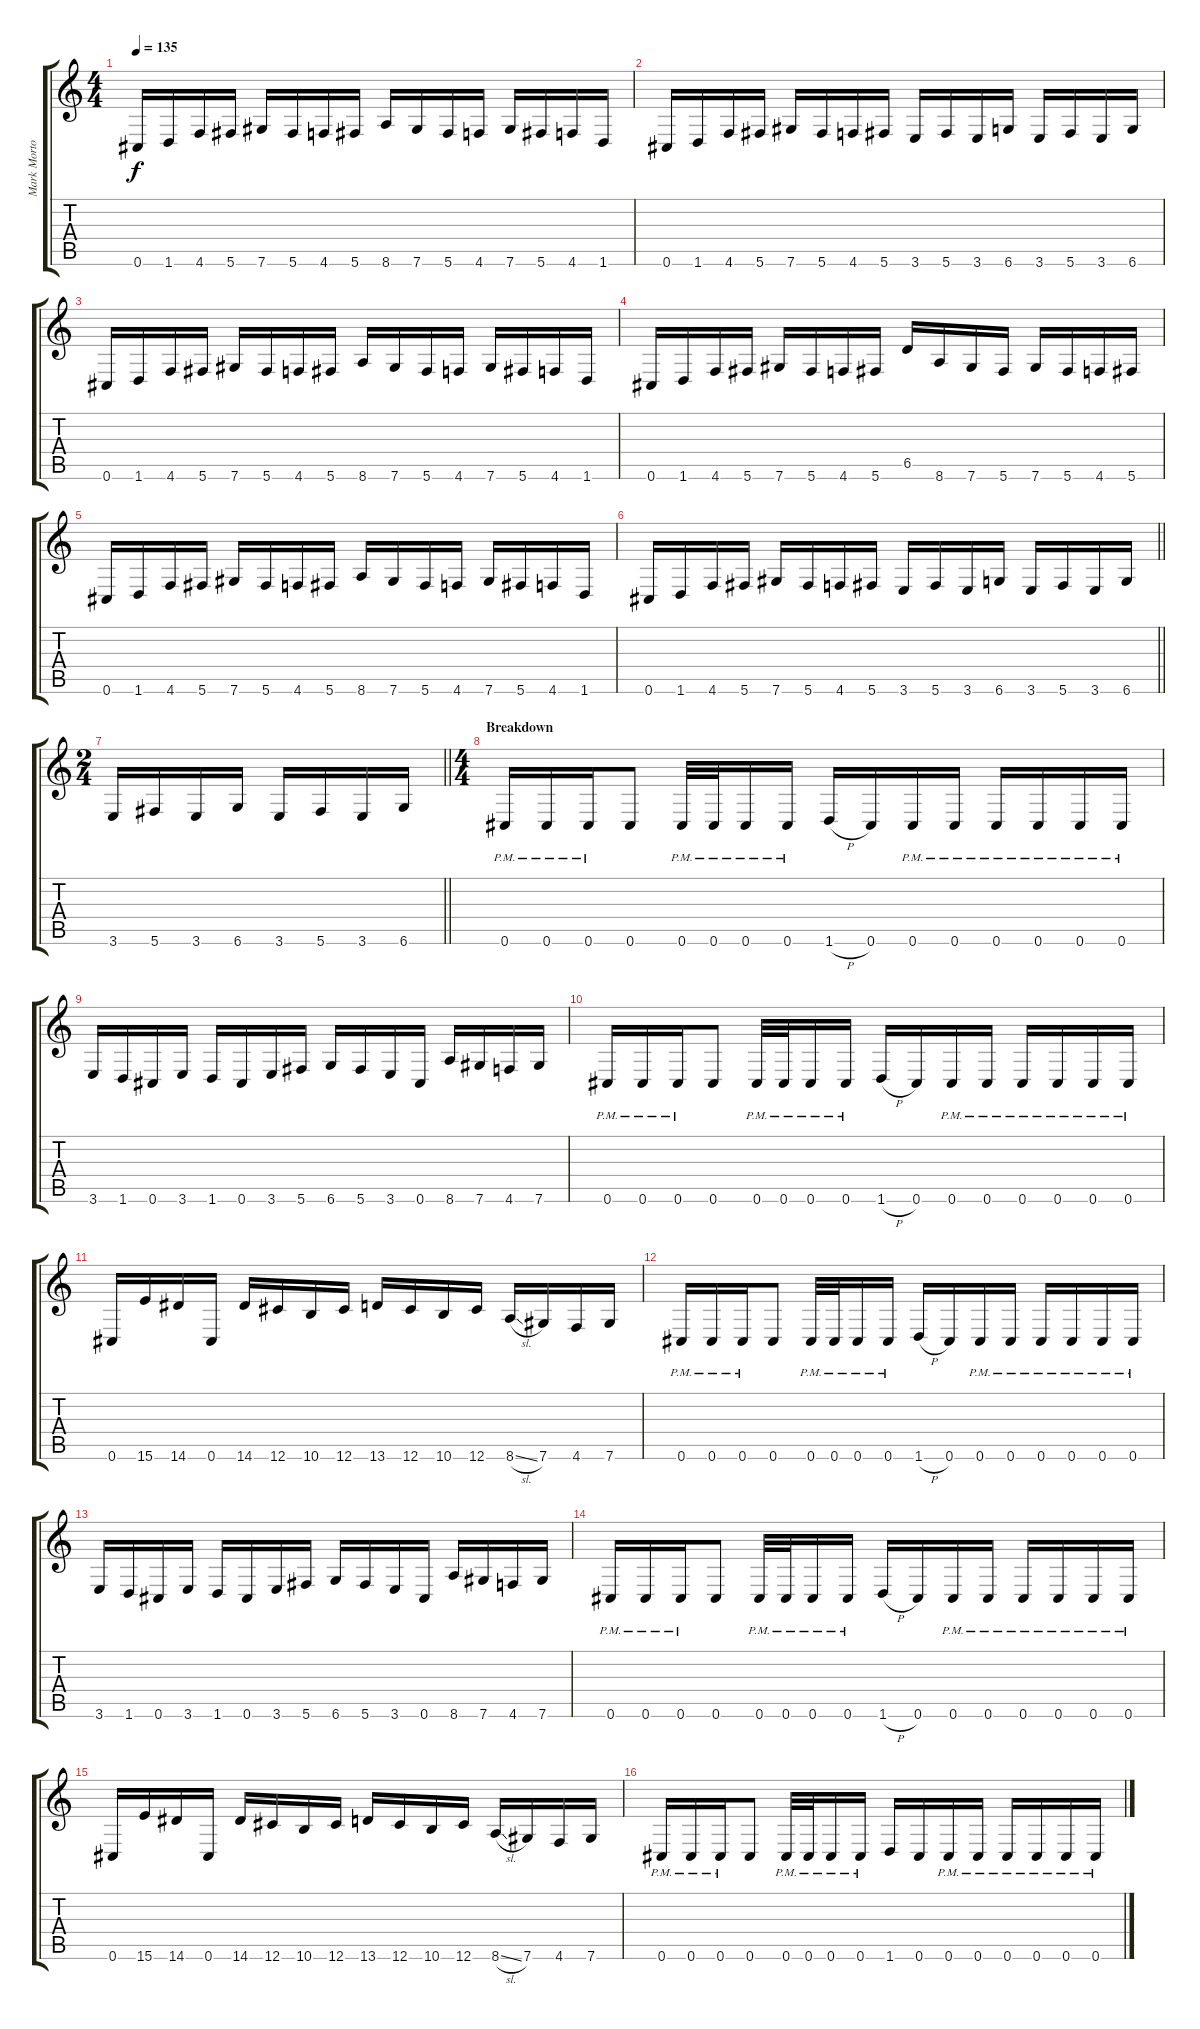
\track ("Mark Morton" "Mark Morto") {instrument electricguitarjazz}
\staff {score tabs}
\tuning (Eb4 Bb3 Gb3 Db3 Ab2 Db2) {hide}
\ts (4 4)
\tempo 135
\clef g2
\ks c
0.6.16{dy f} 1.6.16 4.6.16 5.6.16 7.6.16 5.6.16 4.6.16 5.6.16 8.6.16 7.6.16 5.6.16 4.6.16 7.6.16 5.6.16 4.6.16 1.6.16 |
0.6.16 1.6.16 4.6.16 5.6.16 7.6.16 5.6.16 4.6.16 5.6.16 3.6.16 5.6.16 3.6.16 6.6.16 3.6.16 5.6.16 3.6.16 6.6.16 |
0.6.16 1.6.16 4.6.16 5.6.16 7.6.16 5.6.16 4.6.16 5.6.16 8.6.16 7.6.16 5.6.16 4.6.16 7.6.16 5.6.16 4.6.16 1.6.16 |
0.6.16 1.6.16 4.6.16 5.6.16 7.6.16 5.6.16 4.6.16 5.6.16 6.5.16 8.6.16 7.6.16 5.6.16 7.6.16 5.6.16 4.6.16 5.6.16 |
0.6.16 1.6.16 4.6.16 5.6.16 7.6.16 5.6.16 4.6.16 5.6.16 8.6.16 7.6.16 5.6.16 4.6.16 7.6.16 5.6.16 4.6.16 1.6.16 |
\barLineRight lightlight
0.6.16 1.6.16 4.6.16 5.6.16 7.6.16 5.6.16 4.6.16 5.6.16 3.6.16 5.6.16 3.6.16 6.6.16 3.6.16 5.6.16 3.6.16 6.6.16 |
\ts (2 4)
\barLineRight lightlight
3.6.16 5.6.16 3.6.16 6.6.16 3.6.16 5.6.16 3.6.16 6.6.16 |
\ts (4 4)
\section ("" "Breakdown")
0.6{pm}.16 0.6{pm}.16 0.6{pm}.16 0.6.8 0.6{pm}.32 0.6{pm}.32 0.6{pm}.16 0.6{pm}.16 1.6{h}.16 0.6.16 0.6{pm}.16 0.6{pm}.16 0.6{pm}.16 0.6{pm}.16 0.6{pm}.16 0.6{pm}.16 |
3.6.16 1.6.16 0.6.16 3.6.16 1.6.16 0.6.16 3.6.16 5.6.16 6.6.16 5.6.16 3.6.16 0.6.16 8.6.16 7.6.16 4.6.16 7.6.16 |
0.6{pm}.16 0.6{pm}.16 0.6{pm}.16 0.6.8 0.6{pm}.32 0.6{pm}.32 0.6{pm}.16 0.6{pm}.16 1.6{h}.16 0.6.16 0.6{pm}.16 0.6{pm}.16 0.6{pm}.16 0.6{pm}.16 0.6{pm}.16 0.6{pm}.16 |
0.6.16 15.6.16 14.6.16 0.6.16 14.6.16 12.6.16 10.6.16 12.6.16 13.6.16 12.6.16 10.6.16 12.6.16 8.6{sl}.16 7.6.16 4.6.16 7.6.16 |
0.6{pm}.16 0.6{pm}.16 0.6{pm}.16 0.6.8 0.6{pm}.32 0.6{pm}.32 0.6{pm}.16 0.6{pm}.16 1.6{h}.16 0.6.16 0.6{pm}.16 0.6{pm}.16 0.6{pm}.16 0.6{pm}.16 0.6{pm}.16 0.6{pm}.16 |
3.6.16 1.6.16 0.6.16 3.6.16 1.6.16 0.6.16 3.6.16 5.6.16 6.6.16 5.6.16 3.6.16 0.6.16 8.6.16 7.6.16 4.6.16 7.6.16 |
0.6{pm}.16 0.6{pm}.16 0.6{pm}.16 0.6.8 0.6{pm}.32 0.6{pm}.32 0.6{pm}.16 0.6{pm}.16 1.6{h}.16 0.6.16 0.6{pm}.16 0.6{pm}.16 0.6{pm}.16 0.6{pm}.16 0.6{pm}.16 0.6{pm}.16 |
0.6.16 15.6.16 14.6.16 0.6.16 14.6.16 12.6.16 10.6.16 12.6.16 13.6.16 12.6.16 10.6.16 12.6.16 8.6{sl}.16 7.6.16 4.6.16 7.6.16 |
0.6{pm}.16 0.6{pm}.16 0.6{pm}.16 0.6.8 0.6{pm}.32 0.6{pm}.32 0.6{pm}.16 0.6{pm}.16 1.6.16 0.6.16 0.6{pm}.16 0.6{pm}.16 0.6{pm}.16 0.6{pm}.16 0.6{pm}.16 0.6{pm}.16
